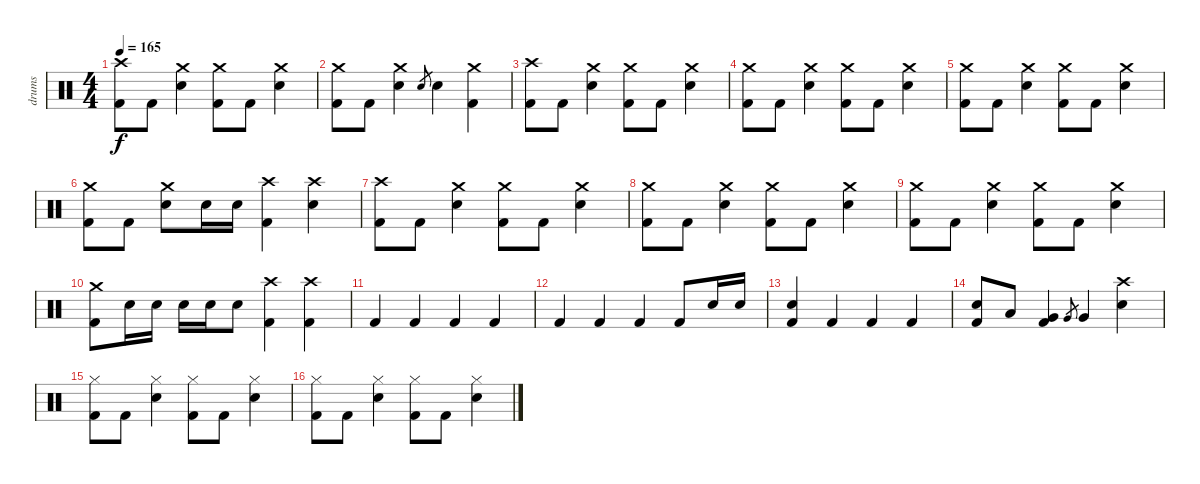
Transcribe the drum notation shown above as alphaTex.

\track ("drums" "drums") {instrument percussion}
\staff {score}
\articulation defaults
\ts (4 4)
\tempo 165
\clef neutral
\ks c
("Crash high (hit)" "Kick (hit) 2").8{dy f} "Kick (hit) 2".8 ("Crash medium (hit)" "Snare (hit) 2").4 ("Crash medium (hit)" "Kick (hit) 2").8 "Kick (hit) 2".8 ("Crash medium (hit)" "Snare (hit) 2").4 |
("Crash medium (hit)" "Kick (hit) 2").8 "Kick (hit) 2".8 ("Crash medium (hit)" "Snare (hit) 2").4 "Snare (hit) 2".8{gr} "Snare (hit) 2".4 ("Crash medium (hit)" "Kick (hit) 2").4 |
("Crash high (hit)" "Kick (hit) 2").8 "Kick (hit) 2".8 ("Crash medium (hit)" "Snare (hit) 2").4 ("Crash medium (hit)" "Kick (hit) 2").8 "Kick (hit) 2".8 ("Crash medium (hit)" "Snare (hit) 2").4 |
("Crash medium (hit)" "Kick (hit) 2").8 "Kick (hit) 2".8 ("Crash medium (hit)" "Snare (hit) 2").4 ("Crash medium (hit)" "Kick (hit) 2").8 "Kick (hit) 2".8 ("Crash medium (hit)" "Snare (hit) 2").4 |
("Crash medium (hit)" "Kick (hit) 2").8 "Kick (hit) 2".8 ("Crash medium (hit)" "Snare (hit) 2").4 ("Crash medium (hit)" "Kick (hit) 2").8 "Kick (hit) 2".8 ("Crash medium (hit)" "Snare (hit) 2").4 |
("Crash medium (hit)" "Kick (hit) 2").8 "Kick (hit) 2".8 ("Crash medium (hit)" "Snare (hit) 2").8 "Snare (hit) 2".16 "Snare (hit) 2".16 ("Crash high (hit)" "Kick (hit) 2").4 ("Crash high (hit)" "Snare (hit) 2").4 |
("Crash high (hit)" "Kick (hit) 2").8 "Kick (hit) 2".8 ("Crash medium (hit)" "Snare (hit) 2").4 ("Crash medium (hit)" "Kick (hit) 2").8 "Kick (hit) 2".8 ("Crash medium (hit)" "Snare (hit) 2").4 |
("Crash medium (hit)" "Kick (hit) 2").8 "Kick (hit) 2".8 ("Crash medium (hit)" "Snare (hit) 2").4 ("Crash medium (hit)" "Kick (hit) 2").8 "Kick (hit) 2".8 ("Crash medium (hit)" "Snare (hit) 2").4 |
("Crash medium (hit)" "Kick (hit) 2").8 "Kick (hit) 2".8 ("Crash medium (hit)" "Snare (hit) 2").4 ("Crash medium (hit)" "Kick (hit) 2").8 "Kick (hit) 2".8 ("Crash medium (hit)" "Snare (hit) 2").4 |
("Crash medium (hit)" "Kick (hit) 2").8 "Snare (hit) 2".16 "Snare (hit) 2".16 "Snare (hit) 2".16 "Snare (hit) 2".16 "Snare (hit) 2".8 ("Crash high (hit)" "Kick (hit) 2").4 ("Crash high (hit)" "Kick (hit) 2").4 |
"Kick (hit) 2".4 "Kick (hit) 2".4 "Kick (hit) 2".4 "Kick (hit) 2".4 |
"Kick (hit) 2".4 "Kick (hit) 2".4 "Kick (hit) 2".4 "Kick (hit) 2".8 "Snare (hit) 2".16 "Snare (hit) 2".16 |
("Snare (hit) 2" "Kick (hit) 2").4 "Kick (hit) 2".4 "Kick (hit) 2".4 "Kick (hit) 2".4 |
("Snare (hit) 2" "Kick (hit) 2").8 "Low Tom (hit)".8 ("Very Low Tom (hit)" "Kick (hit) 2").4 "Very Low Tom (hit)".8{gr} "Very Low Tom (hit)".4 ("Crash high (hit)" "Snare (hit) 2").4 |
("Hi-Hat (closed)" "Kick (hit) 2").8 "Kick (hit) 2".8 ("Hi-Hat (closed)" "Snare (hit) 2").4 ("Hi-Hat (closed)" "Kick (hit) 2").8 "Kick (hit) 2".8 ("Hi-Hat (closed)" "Snare (hit) 2").4 |
("Hi-Hat (closed)" "Kick (hit) 2").8 "Kick (hit) 2".8 ("Hi-Hat (closed)" "Snare (hit) 2").4 ("Hi-Hat (closed)" "Kick (hit) 2").8 "Kick (hit) 2".8 ("Hi-Hat (closed)" "Snare (hit) 2").4
